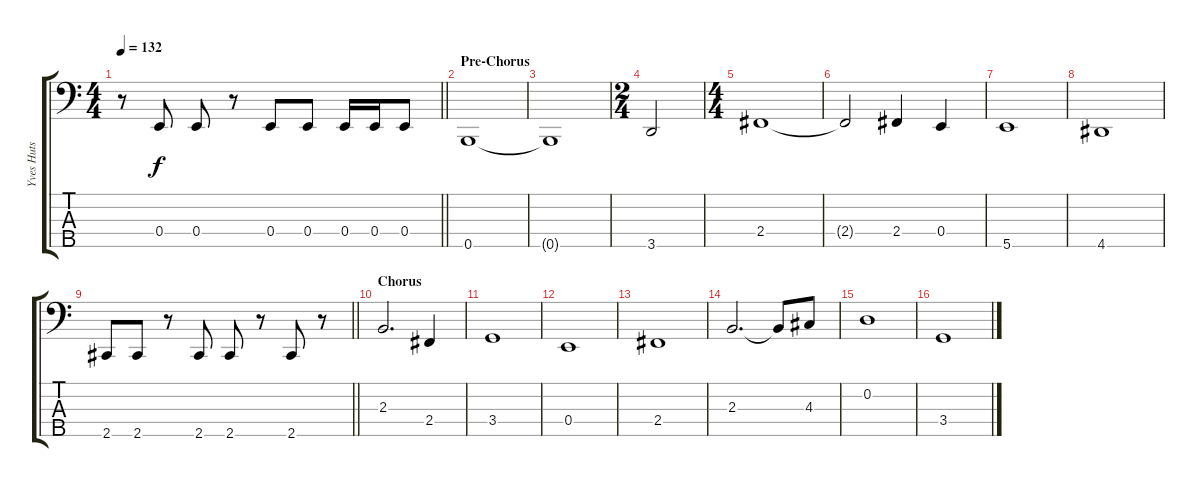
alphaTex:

\track ("Yves Huts" "Yves Huts") {instrument electricbassfinger}
\staff {score tabs}
\tuning (G2 D2 A1 E1 B0) {hide}
\ts (4 4)
\tempo 132
\clef f4
\barLineRight lightlight
\ks c
r.8{dy f} 0.4.8 0.4.8 r.8 0.4.8 0.4.8 0.4.16 0.4.16 0.4.8 |
\section ("" "Pre-Chorus")
0.5.1 |
0.5{t}.1 |
\ts (2 4)
3.5.2 |
\ts (4 4)
2.4.1 |
2.4{t}.2 2.4.4 0.4.4 |
5.5.1 |
4.5.1 |
\barLineRight lightlight
2.5.8 2.5.8 r.8 2.5.8 2.5.8 r.8 2.5.8 r.8 |
\section ("" "Chorus")
2.3.2{d} 2.4.4 |
3.4.1 |
0.4.1 |
2.4.1 |
2.3.2{d} 2.3{t}.8 4.3.8 |
0.2.1 |
3.4.1
